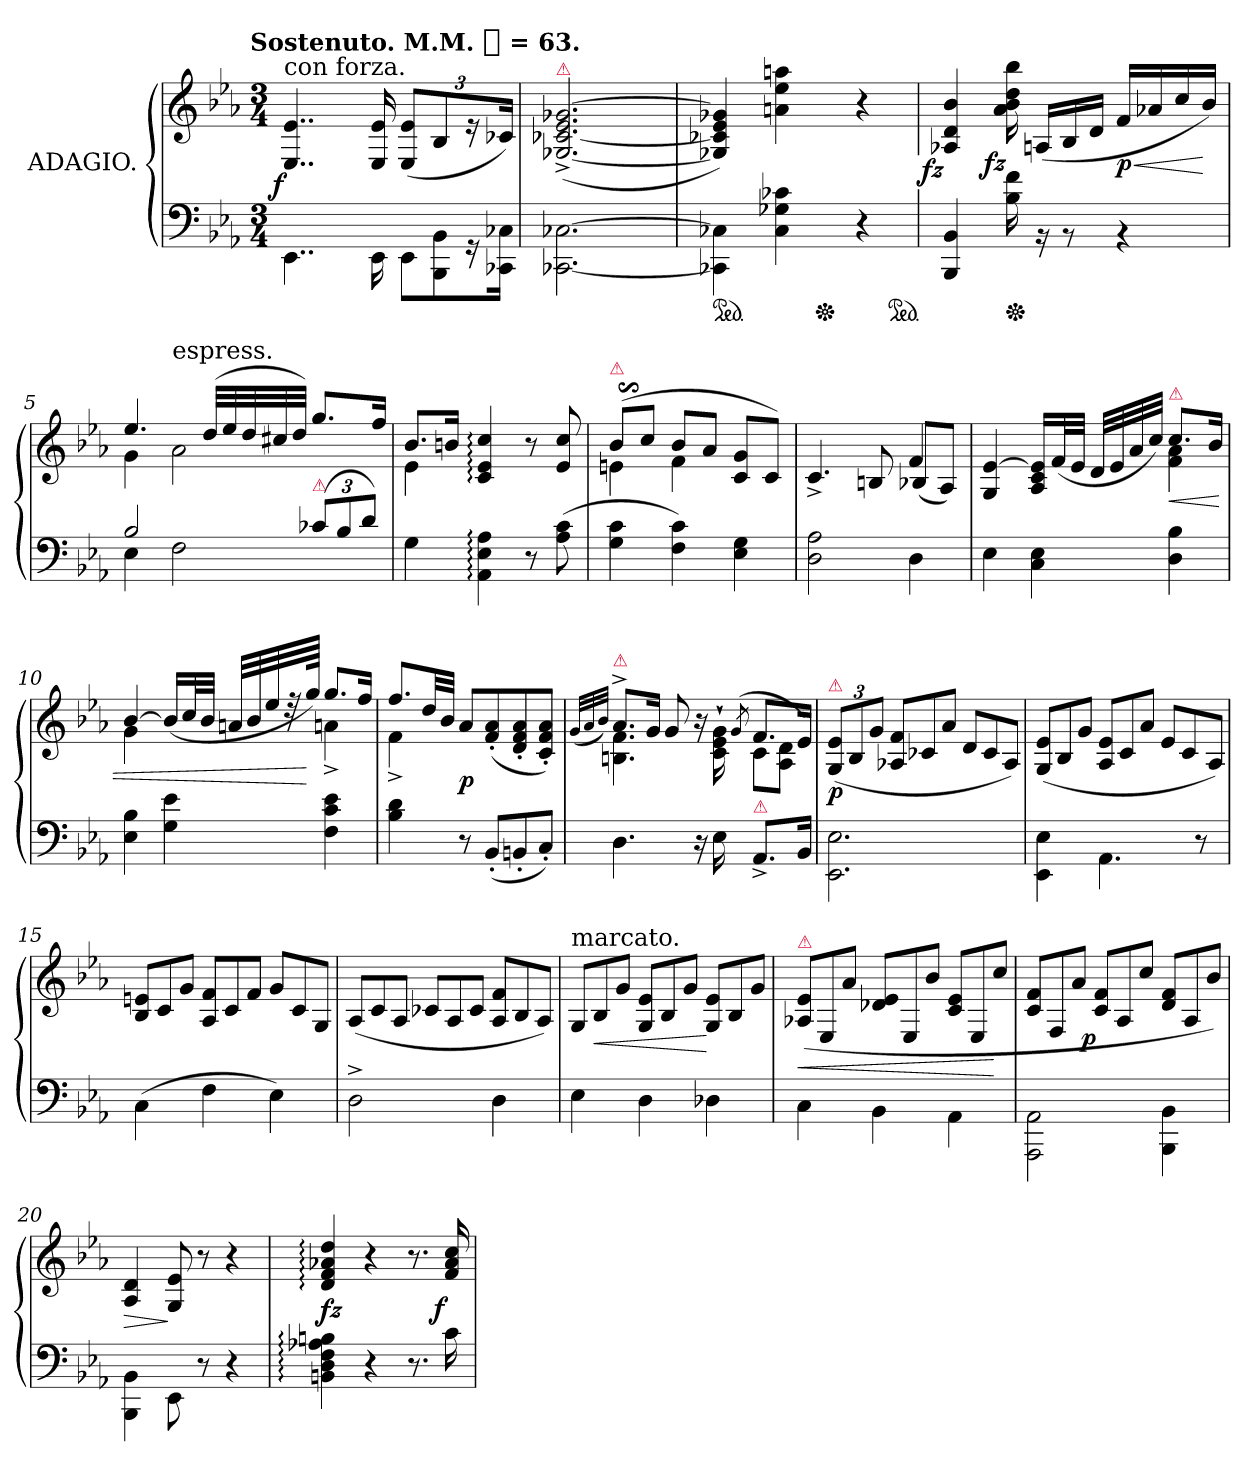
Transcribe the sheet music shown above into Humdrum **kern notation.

**kern	**kern	**dynam
*part1	*part1	*part1
*staff2	*staff1	*staff1/2
*I"ADAGIO.	*	*
*clefF4	*clefG2	*
*k[b-e-a-]	*k[b-e-a-]	*
*E-:	*E-:	*
!!LO:TX:omd:t=Sostenuto. M.M. [quarter] = 63.
*M3/4	*M3/4	*
*MM63	*MM63	*
=1	=1	=1
!	!LO:TX:a:t=con forza.	!
!	!	!LO:DY:rj
4..EE-\	4..E-/ 4..e-/	f
16EE-\	16E-/ 16e-/	.
*Xtuplet	*	*
12EE-\L	(>12E-/ 12e-/L	.
12BBB-\ 12BB-\	12B-/	.
24rGG	24re	.
24CC-X\ 24C-X\Jk	24c-XJk)	.
=2	=2	=2
!	!LO:TX:a:color=crimson:t=⚠	!
[2.CC-X\ [2.C-X\	(>[2.G-X^> [2.c-X^> 2.e-^> [2.g-X^>	.
=3	=3	=3
*ped	*	*
*	*^	*
4CC-X]\ 4C-X]\	4G-X] 4c-X] 4e- 4g-X])	4.ryy	.
4C- 4G-X 4c-X	4an 4ee- 4aan	.	.
*Xped	*	*	*
.	.	4.ryy	.
4r	4r	.	.
*ped	*	*	*
=4	=4	=4	=4
!	!	!	!LO:DY:rj
*	*v	*v	*
4BBB- 4BB-	4A-X 4d 4b-	fz
!	!	!LO:DY:rj
*Xped	*	*
16B- 16f	16a- 16b- 16dd 16bb-	fz
16rBB	(16An/LL	.
8rBB	16B-/	.
.	16dJJ	.
4rBB	16fLL	< p
.	16a-X	.
.	16cc	.
.	16b-JJ)	[
=5	=5	=5
*^	*^	*
2B-	4E-	4.ee-	4g	.
!	!	!	!LO:TX:a:t=espress.	!
.	2F	.	2a-	.
*	*	*Xtuplet	*	*
.	.	(<40ddLLL	.	.
.	.	40ee-	.	.
.	.	40dd	.	.
.	.	40cc#X	.	.
.	.	40ddJJJ)	.	.
*tuplet	*	*	*	*
!LO:TX:a:color=crimson:t=⚠	!	!	!	!
(<12c-XL	.	8.ggL	.	.
12B-	.	.	.	.
12dJ)	.	.	.	.
.	.	16ffJk	.	.
*v	*v	*	*	*
=6	=6	=6	=6
4G	8.b-L	4e-	.
.	16bnJk	.	.
4AA-: 4E-: 4A-:	4c: 4e-: 4cc:	2rAyy	.
8r	8r	.	.
(8A- 8c	8e- 8cc	.	.
=7	=7	=7	=7
!	!LO:TX:a:color=crimson:t=⚠	!	!
4G 4c	(>8b-$SSL	4en	.
.	8ccJ	.	.
4F 4c)	8b-L	4f	.
.	8a-J	.	.
4E-\ 4G\	8c/ 8g/L	4rFyy	.
.	8c/J)	.	.
=8	=8	=8	=8
2D 2A-	4.c^<	2rFyy	.
.	8Bn	.	.
4D	4f	(<8B-XL	.
.	.	8A-/J)	.
=9	=9	=9	=9
4E-\	4G/ [4e-/	2rDyy	.
4C\ 4E-\	16A-/ 16c/ 16e-]/LL	.	.
.	(<32fL	.	.
.	32e-JJJ	.	.
.	32dLLL	.	.
.	32e-	.	.
.	32a-	.	.
.	32ccJJJ)	.	.
!	!LO:TX:a:color=crimson:t=⚠	!	!
!	!	!	!LO:HP:b
4D 4B-	8.ccL	4f 4a-	<
.	16b-Jk	.	.
=10	=10	=10	=10
4E- 4B-	[4b-	4g	.
4G 4e-	(<16b-/LL]	4reyy	.
.	32cc/L	.	.
.	32b-/JJJ	.	.
.	32an/LLL	.	.
.	32b-/	.	.
.	32ee-/	.	.
!	!LO:N:vis=32	!	!
.	64rdd	.	.
.	64gg/JJJk)	.	[
4F 4c 4e-	8.ggL	4an^<	.
.	16ffJk	.	.
=11	=11	=11	=11
4B- 4d	8.ffL	4f^<	.
.	32ddLL	.	.
.	32b-JJJ	.	.
8r	8a-L	2rcyy	p
(8BB-'<L	(<8f'< 8a-'<	.	.
8BBn'<	8d'< 8f'< 8a-'<	.	.
8C'<J)	8c'< 8f'< 8a-'<J)	.	.
=12	=12	=12	=12
.	(32qqg/LLL	.	.
.	32qqa-/	.	.
.	32qqb-/JJJ)	.	.
!	!LO:TX:a:color=crimson:t=⚠	!	!
4.D	8.a-^>L	4.Bn 4.f	.
.	16gJk	.	.
.	8g	.	.
16r	16r	16rcyy	.
16E-	16rddyy	16c`>\ 16e-`>\ 16g`>\	.
.	(>8qg/	.	.
!LO:TX:a:color=crimson:t=⚠	!	!	!
8.AA-^>L	8.fL	8cL	.
.	.	8A- 8dJ	.
16BB-Jk	16e-Jk)	.	.
*	*v	*v	*
=13	=13	=13
*	*tuplet	*
!	!LO:TX:a:color=crimson:t=⚠	!
2.EE-\ 2.E-\	(>12G/ 12e-/L	p
.	12B-	.
.	12gJ	.
*	*Xtuplet	*
.	12A-X 12fL	.
.	12c-X	.
.	12a-J	.
.	12dL	.
.	12c-	.
.	12A-J)	.
=14	=14	=14
4EE-\ 4E-\	(>12G/ 12e-/L	.
.	12B-	.
.	12gJ	.
4.AA-\	12A- 12e-L	.
.	12c	.
.	12a-J	.
.	12e-L	.
.	12c	.
8r	.	.
.	12A-J)	.
=15	=15	=15
(>4C\	12B- 12enL	.
.	12c	.
.	12gJ	.
4F	12A- 12fL	.
.	12c	.
.	12fJ	.
4E-)	12gL	.
.	12c	.
.	12GJ	.
=16	=16	=16
2D^<	(<12A-L	.
.	12c	.
.	12A-J	.
.	12c-XL	.
.	12A-	.
.	12c-J	.
4D	12A- 12fL	.
.	12B-	.
.	12A-J)	.
=17	=17	=17
!	!LO:TX:a:t=marcato.	!
4E-	12GL	.
.	12B-	<
.	12gJ	.
4D	12G 12e-L	.
.	12B-	.
.	12gJ	.
4D-X	12G 12e-L	[
.	12B-	.
.	12gJ	.
=18	=18	=18
!	!LO:TX:a:color=crimson:t=⚠	!
!	!	!LO:HP:b
4C\	(>12A-X 12e-L	<
.	12E-/	.
.	12a-J	.
4BB-\	12d-X 12e-L	.
.	12E-/	.
.	12b-J	.
4AA-\	12c 12e-L	.
.	12E-/	.
.	12ccJ	[
=19	=19	=19
2AAA-\ 2AA-\	12c 12fL	.
.	12F/	.
.	12a-J	.
!	!	!LO:DY:rj
.	12c 12fL	p
.	12A-/	.
.	12ccJ	.
4BBB-\ 4BB-\	12d 12fL	.
.	12A-/	.
.	12b-J)	.
=20	=20	=20
4BBB-\ 4BB-\	4A-/ 4d/	>
8EE-\	8G/ 8e-/	]
8r	8r	.
4r	4r	.
=21	=21	=21
4BBn: 4D: 4F: 4A-X: 4Bn:	4d: 4f: 4a-X: 4dd:	fz
4r	4r	.
8.r	8.r	.
!	!	!LO:DY:rj
16c	16f 16a- 16cc	f
=	=	=
*-	*-	*-
